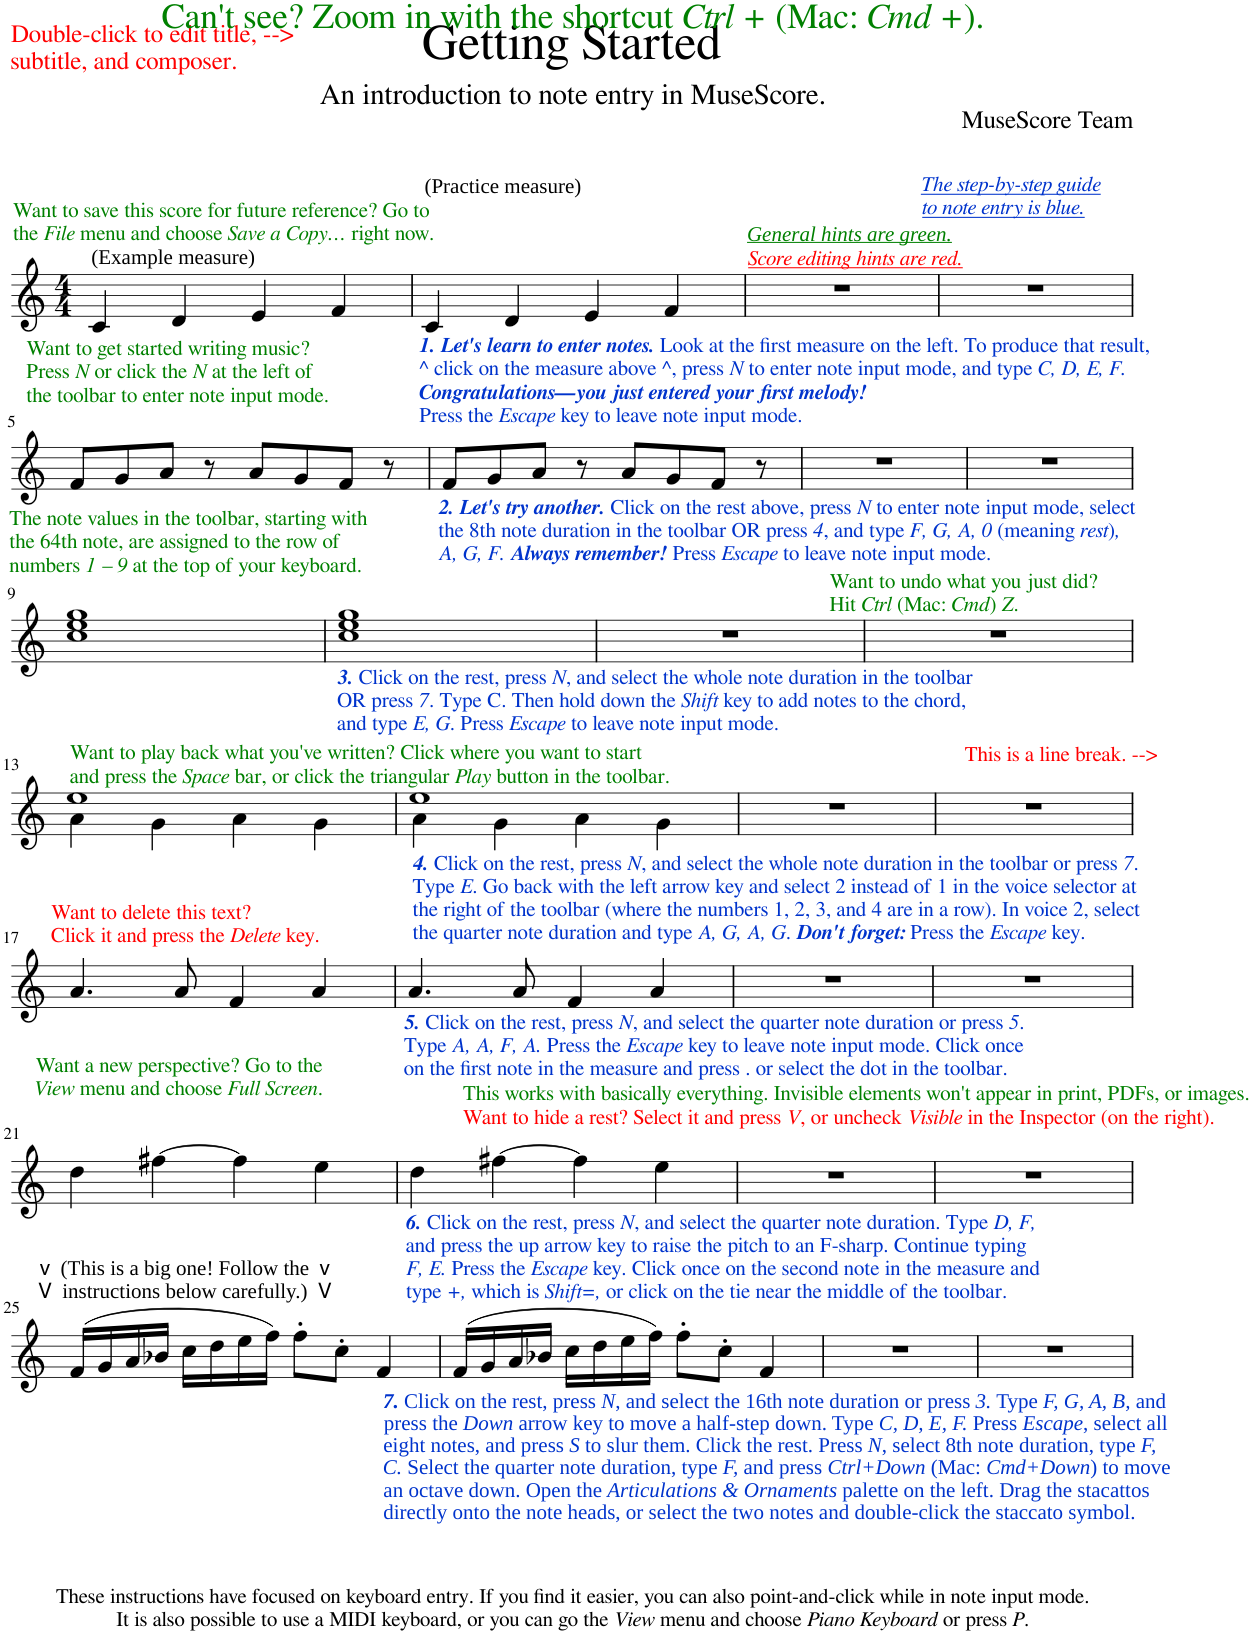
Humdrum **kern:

**kern
*part1
*staff1
*I"Piano
*I'Pno.
*clefG2
*k[]
*M4/4
=1
!LO:TX:a:t=(Example measure)
!LO:TX:a:color=#008000:t=Want to save this score for future reference? Go to
!LO:TX:a:t=the
!LO:TX:a:i:t=File
!LO:TX:a:t=menu and choose
!LO:TX:a:i:t=Save a Copy…
!LO:TX:a:t=right now.
4c/
4d/
4e/
4f/
=2
!LO:TX:a:t=(Practice measure)
!LO:TX:b:Bi:color=#0033CC:t=1. Let's learn to enter notes.
!LO:TX:b:t=Look at the first measure on the left. To produce that result,
!LO:TX:b:t=^ click on the measure above ^, press
!LO:TX:b:i:t=N
!LO:TX:b:t=to enter note input mode, and type
!LO:TX:b:i:t=C, D, E, F.
!LO:TX:b:B:t=Congratulations—you just entered your first melody!
!LO:TX:b:t=Press the
!LO:TX:b:i:t=Escape
!LO:TX:b:t=key to leave note input mode.
4c/
4d/
4e/
4f/
=3
!LO:TX:a:i:color=#FF0000:t=Score editing hints are red.
!LO:TX:a:i:color=#008000:t=General hints are green.
1r
=4
!LO:TX:a:i:color=#0033CC:t=The step-by-step guide
!LO:TX:a:t=to note entry is blue.
1r
!!LO:LB:g=z
=5
!LO:TX:a:color=#008000:t=Want to get started writing music?
!LO:TX:a:t=Press
!LO:TX:a:i:t=N
!LO:TX:a:t=or click the
!LO:TX:a:i:t=N
!LO:TX:a:t=at the left of
!LO:TX:a:t=the toolbar to enter note input mode.
8f/L
8g/
8a/J
8r
8a/L
8g/
8f/J
8r
=6
!LO:TX:b:Bi:color=#0033CC:t=2. Let's try another.
!LO:TX:b:t=Click on the rest above, press
!LO:TX:b:i:t=N
!LO:TX:b:t=to enter note input mode, select
!LO:TX:b:t=the 8th note duration in the toolbar OR press
!LO:TX:b:i:t=4
!LO:TX:b:t=, and type
!LO:TX:b:i:t=F, G, A, 0
!LO:TX:b:t=(meaning
!LO:TX:b:i:t=rest
!LO:TX:b:t=)
!LO:TX:b:i:t=,
!LO:TX:b:t=A, G, F.
!LO:TX:b:B:t=Always remember!
!LO:TX:b:t=Press
!LO:TX:b:i:t=Escape
!LO:TX:b:t=to leave note input mode.
8f/L
8g/
8a/J
8r
8a/L
8g/
8f/J
8r
=7
1r
=8
1r
!!LO:LB:g=z
=9
!LO:TX:a:color=#008000:t=The note values in the toolbar, starting with
!LO:TX:a:t=the 64th note, are assigned to the row of
!LO:TX:a:t=numbers
!LO:TX:a:i:t=1 – 9
!LO:TX:a:t=at the top of your keyboard.
1cc 1ee 1gg
=10
!LO:TX:b:Bi:color=#0033CC:t=3.
!LO:TX:b:t=Click on the rest, press
!LO:TX:b:i:t=N
!LO:TX:b:t=, and select the whole note duration in the toolbar
!LO:TX:b:t=OR press
!LO:TX:b:i:t=7
!LO:TX:b:t=. Type C. Then hold down the
!LO:TX:b:i:t=Shift
!LO:TX:b:t=key to add notes to the chord,
!LO:TX:b:t=and type
!LO:TX:b:i:t=E, G
!LO:TX:b:t=. Press
!LO:TX:b:i:t=Escape
!LO:TX:b:t=to leave note input mode.
1cc 1ee 1gg
=11
1r
=12
!LO:TX:a:color=#008000:t=Want to undo what you just did?
!LO:TX:a:t=Hit
!LO:TX:a:i:t=Ctrl
!LO:TX:a:t=(Mac&colon;
!LO:TX:a:i:t=Cmd
!LO:TX:a:t=)
!LO:TX:a:i:t=Z
!LO:TX:a:t=.
1r
!!LO:LB:g=z
=13
*^
!LO:TX:a:color=#008000:t=Want to play back what you've written? Click where you want to start	!
!LO:TX:a:t=and press the	!
!LO:TX:a:i:t=Space	!
!LO:TX:a:t=bar, or click the triangular	!
!LO:TX:a:i:t=Play	!
!LO:TX:a:t=button in the toolbar.	!
1ee	4a\
.	4g\
.	4a\
.	4g\
=14	=14
!LO:TX:b:Bi:color=#0033CC:t=4.	!
!LO:TX:b:t=Click on the rest, press	!
!LO:TX:b:i:t=N	!
!LO:TX:b:t=, and select the whole note duration in the toolbar or press	!
!LO:TX:b:i:t=7	!
!LO:TX:b:t=.	!
!LO:TX:b:t=Type	!
!LO:TX:b:i:t=E	!
!LO:TX:b:t=. Go back with the left arrow key and select 2 instead of 1 in the voice selector at	!
!LO:TX:b:t=the right of the toolbar (where the numbers 1, 2, 3, and 4 are in a row). In voice 2, select	!
!LO:TX:b:t=the quarter note duration and type	!
!LO:TX:b:i:t=A, G, A, G	!
!LO:TX:b:t=.	!
!LO:TX:b:Bi:t=Don't forget&colon;	!
!LO:TX:b:t=Press the	!
!LO:TX:b:i:t=Escape	!
!LO:TX:b:t=key.	!
1ee	4a\
.	4g\
.	4a\
.	4g\
*v	*v
=15
1r
=16
!LO:TX:a:color=#FF0000:t=This is a line break. -->
1r
!!LO:LB:g=z
=17
!LO:TX:a:color=#FF0000:t=Want to delete this text?
!LO:TX:a:t=Click it and press the
!LO:TX:a:i:t=Delete
!LO:TX:a:t=key.
4.a/
8a/
4f/
4a/
=18
!LO:TX:b:Bi:color=#0033CC:t=5.
!LO:TX:b:t=Click on the rest, press
!LO:TX:b:i:t=N
!LO:TX:b:t=, and select the quarter note duration or press
!LO:TX:b:i:t=5
!LO:TX:b:t=.
!LO:TX:b:t=Type
!LO:TX:b:i:t=A, A, F, A.
!LO:TX:b:t=Press the
!LO:TX:b:i:t=Escape
!LO:TX:b:t=key to leave note input mode. Click once
!LO:TX:b:t=on the first note in the measure and press . or select the dot in the toolbar.
4.a/
8a/
4f/
4a/
=19
1r
=20
1r
!!LO:LB:g=z
=21
!LO:TX:a:color=#008000:t=Want a new perspective? Go to the
!LO:TX:a:i:t=View
!LO:TX:a:t=menu and choose
!LO:TX:a:i:t=Full Screen
!LO:TX:a:t=.
4dd\
[4ff#X\
4ff#\]
4ee\
=22
!LO:TX:b:Bi:color=#0033CC:t=6.
!LO:TX:b:t=Click on the rest, press
!LO:TX:b:i:t=N
!LO:TX:b:t=, and select the quarter note duration. Type
!LO:TX:b:i:t=D, F,
!LO:TX:b:t=and press the up arrow key to raise the pitch to an F-sharp. Continue typing
!LO:TX:b:i:t=F, E.
!LO:TX:b:t=Press the
!LO:TX:b:i:t=Escape
!LO:TX:b:t=key. Click once on the second note in the measure and
!LO:TX:b:t=type
!LO:TX:b:i:t=+,
!LO:TX:b:t=which is
!LO:TX:b:i:t=Shift=,
!LO:TX:b:t=or click on the tie near the middle of the toolbar.
4dd\
[4ff#X\
4ff#\]
4ee\
=23
!LO:TX:a:color=#FF0000:t=Want to hide a rest? Select it and press
!LO:TX:a:i:t=V
!LO:TX:a:t=, or uncheck
!LO:TX:a:i:t=Visible
!LO:TX:a:t=in the Inspector (on the right).
!LO:TX:a:color=#008000:t=This works with basically everything. Invisible elements won't appear in print, PDFs, or images.
1r
=24
1r
!!LO:LB:g=z
=25
!LO:TX:a:t=v
!LO:TX:a:t=(This is a big one! Follow the
!LO:TX:a:t=v
!LO:TX:a:t=V
!LO:TX:a:t=instructions below carefully.)
!LO:TX:a:t=V
(16f/LL
16g/
16a/
16b-X/JJ
16cc\LL
16dd\
16ee\
16ff\JJ)
8ff'\L
8cc'\J
!LO:TX:b:Bi:color=#0033CC:t=7.
!LO:TX:b:t=Click on the rest, press
!LO:TX:b:i:t=N
!LO:TX:b:t=, and select the 16th note duration or press
!LO:TX:b:i:t=3.
!LO:TX:b:t=Type
!LO:TX:b:i:t=F, G, A, B,
!LO:TX:b:t=and
!LO:TX:b:t=press the
!LO:TX:b:i:t=Down
!LO:TX:b:t=arrow key to move a half-step down. Type
!LO:TX:b:i:t=C, D, E, F.
!LO:TX:b:t=Press
!LO:TX:b:i:t=Escape
!LO:TX:b:t=, select all
!LO:TX:b:t=eight notes, and press
!LO:TX:b:i:t=S
!LO:TX:b:t=to slur them. Click the rest. Press
!LO:TX:b:i:t=N
!LO:TX:b:t=, select 8th note duration, type
!LO:TX:b:i:t=F,
!LO:TX:b:t=C.
!LO:TX:b:t=Select the quarter note duration, type
!LO:TX:b:i:t=F,
!LO:TX:b:t=and press
!LO:TX:b:i:t=Ctrl+Down
!LO:TX:b:t=(Mac&colon;
!LO:TX:b:i:t=Cmd+Down
!LO:TX:b:t=) to move
!LO:TX:b:t=an octave down. Open the
!LO:TX:b:i:t=Articulations & Ornaments
!LO:TX:b:t=palette on the left. Drag the stacattos
!LO:TX:b:t=directly onto the note heads, or select the two notes and double-click the staccato symbol.
4f/
=26
(16f/LL
16g/
16a/
16b-X/JJ
16cc\LL
16dd\
16ee\
16ff\JJ)
8ff'\L
8cc'\J
4f/
=27
1r
=28
1r
=
*-
